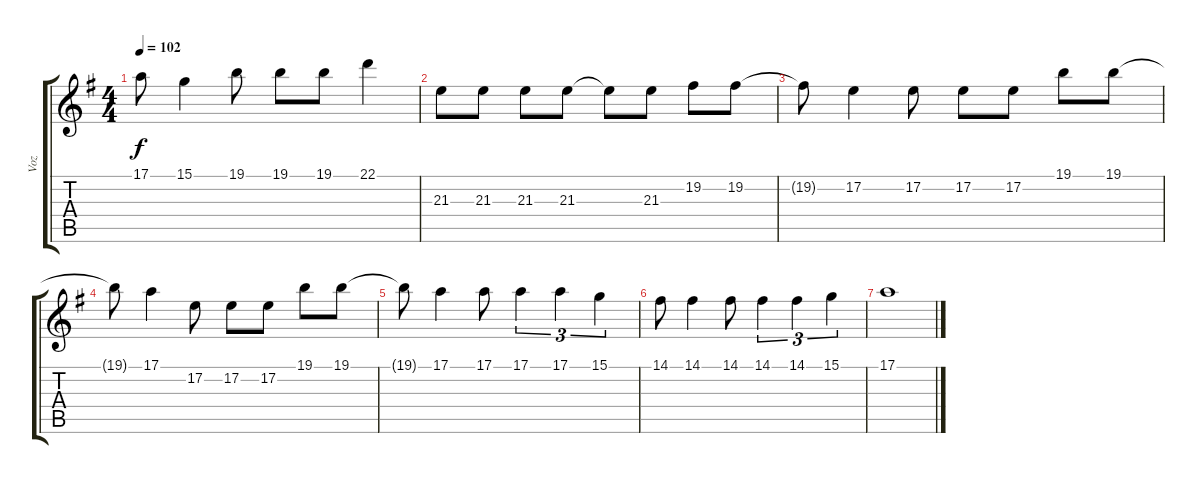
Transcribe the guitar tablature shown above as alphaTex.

\track ("Voz" "Voz") {instrument lead8bassandlead}
\staff {score tabs}
\tuning (E4 B3 G3 D3 A2 E2) {hide}
\ts (4 4)
\tempo 102
\clef g2
\ks g
17.1{t}.8{dy f} 15.1.4 19.1.8 19.1.8 19.1.8 22.1.4 |
21.3.8 21.3.8 21.3.8 21.3.8 21.3{t}.8 21.3.8 19.2.8 19.2.8 |
19.2{t}.8 17.2.4 17.2.8 17.2.8 17.2.8 19.1.8 19.1.8 |
19.1{t}.8 17.1.4 17.2.8 17.2.8 17.2.8 19.1.8 19.1.8 |
19.1{t}.8 17.1.4 17.1.8 17.1.4{tu (3 2)} 17.1.4{tu (3 2)} 15.1.4{tu (3 2)} |
14.1.8 14.1.4 14.1.8 14.1.4{tu (3 2) beam Down} 14.1.4{tu (3 2) beam Down} 15.1.4{tu (3 2) beam Down} |
17.1.1
